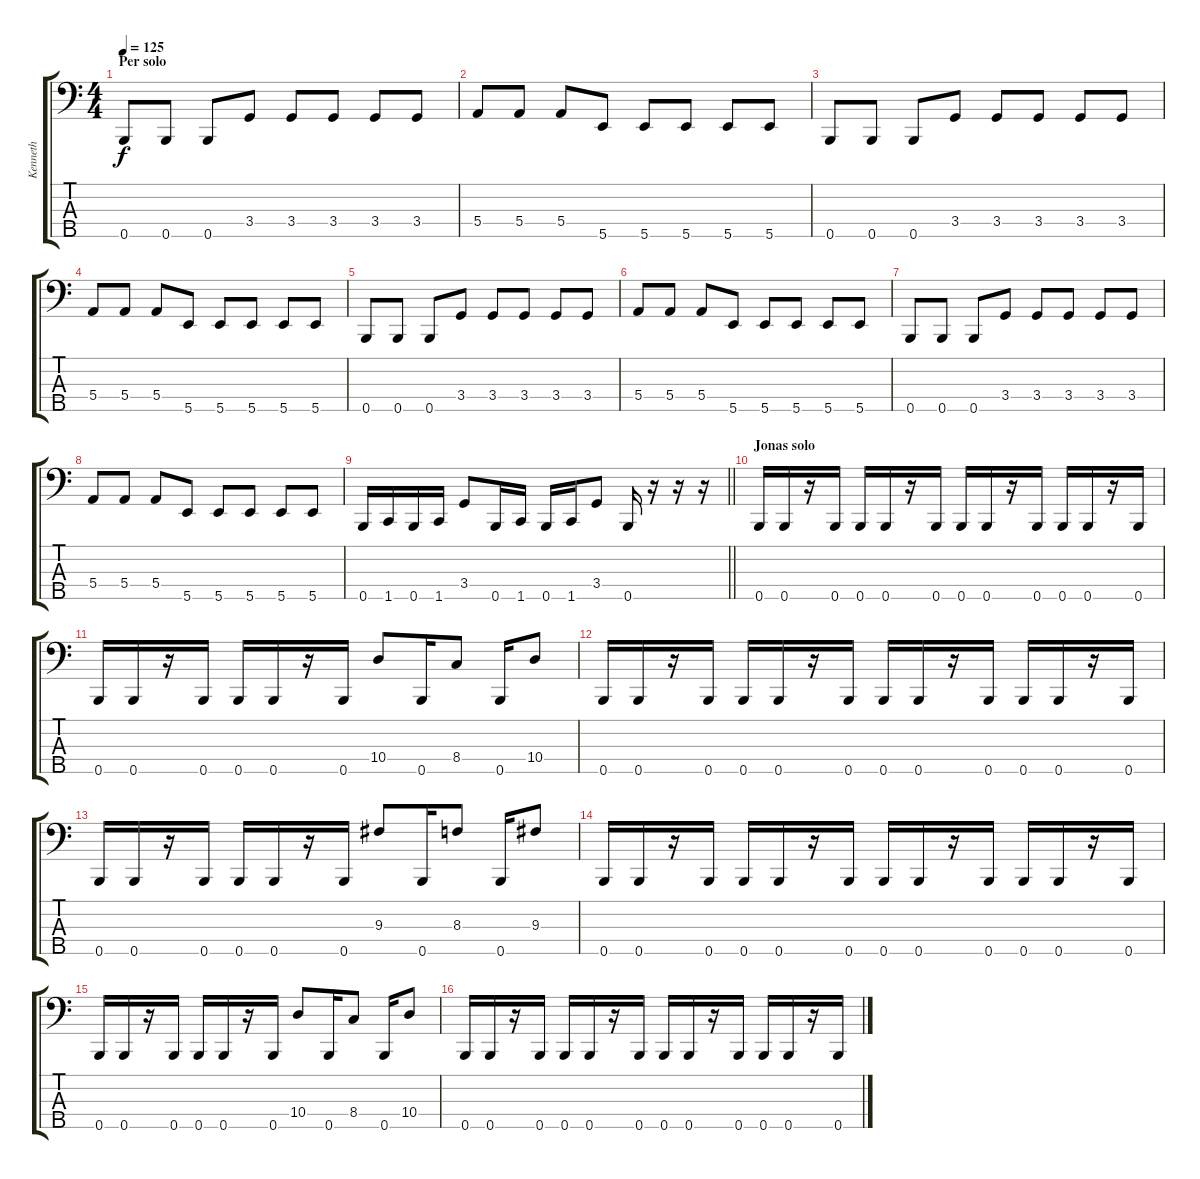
\track ("Kenneth" "Kenneth") {instrument electricbasspick}
\staff {score tabs}
\tuning (G2 D2 A1 E1 B0) {hide}
\ts (4 4)
\section ("" "Per solo")
\tempo 125
\clef f4
\ks c
0.5.8{dy f} 0.5.8 0.5.8 3.4.8 3.4.8 3.4.8 3.4.8 3.4.8 |
5.4.8 5.4.8 5.4.8 5.5.8 5.5.8 5.5.8 5.5.8 5.5.8 |
0.5.8 0.5.8 0.5.8 3.4.8 3.4.8 3.4.8 3.4.8 3.4.8 |
5.4.8 5.4.8 5.4.8 5.5.8 5.5.8 5.5.8 5.5.8 5.5.8 |
0.5.8 0.5.8 0.5.8 3.4.8 3.4.8 3.4.8 3.4.8 3.4.8 |
5.4.8 5.4.8 5.4.8 5.5.8 5.5.8 5.5.8 5.5.8 5.5.8 |
0.5.8 0.5.8 0.5.8 3.4.8 3.4.8 3.4.8 3.4.8 3.4.8 |
5.4.8 5.4.8 5.4.8 5.5.8 5.5.8 5.5.8 5.5.8 5.5.8 |
\barLineRight lightlight
0.5.16 1.5.16 0.5.16 1.5.16 3.4.8 0.5.16 1.5.16 0.5.16 1.5.16 3.4.8 0.5.16 r.16 r.16 r.16 |
\section ("" "Jonas solo")
0.5.16 0.5.16 r.16 0.5.16 0.5.16 0.5.16 r.16 0.5.16 0.5.16 0.5.16 r.16 0.5.16 0.5.16 0.5.16 r.16 0.5.16 |
0.5.16 0.5.16 r.16 0.5.16 0.5.16 0.5.16 r.16 0.5.16 10.4.8 0.5.16 8.4.8 0.5.16 10.4.8 |
0.5.16 0.5.16 r.16 0.5.16 0.5.16 0.5.16 r.16 0.5.16 0.5.16 0.5.16 r.16 0.5.16 0.5.16 0.5.16 r.16 0.5.16 |
0.5.16 0.5.16 r.16 0.5.16 0.5.16 0.5.16 r.16 0.5.16 9.3.8 0.5.16 8.3.8 0.5.16 9.3.8 |
0.5.16 0.5.16 r.16 0.5.16 0.5.16 0.5.16 r.16 0.5.16 0.5.16 0.5.16 r.16 0.5.16 0.5.16 0.5.16 r.16 0.5.16 |
0.5.16 0.5.16 r.16 0.5.16 0.5.16 0.5.16 r.16 0.5.16 10.4.8 0.5.16 8.4.8 0.5.16 10.4.8 |
0.5.16 0.5.16 r.16 0.5.16 0.5.16 0.5.16 r.16 0.5.16 0.5.16 0.5.16 r.16 0.5.16 0.5.16 0.5.16 r.16 0.5.16
